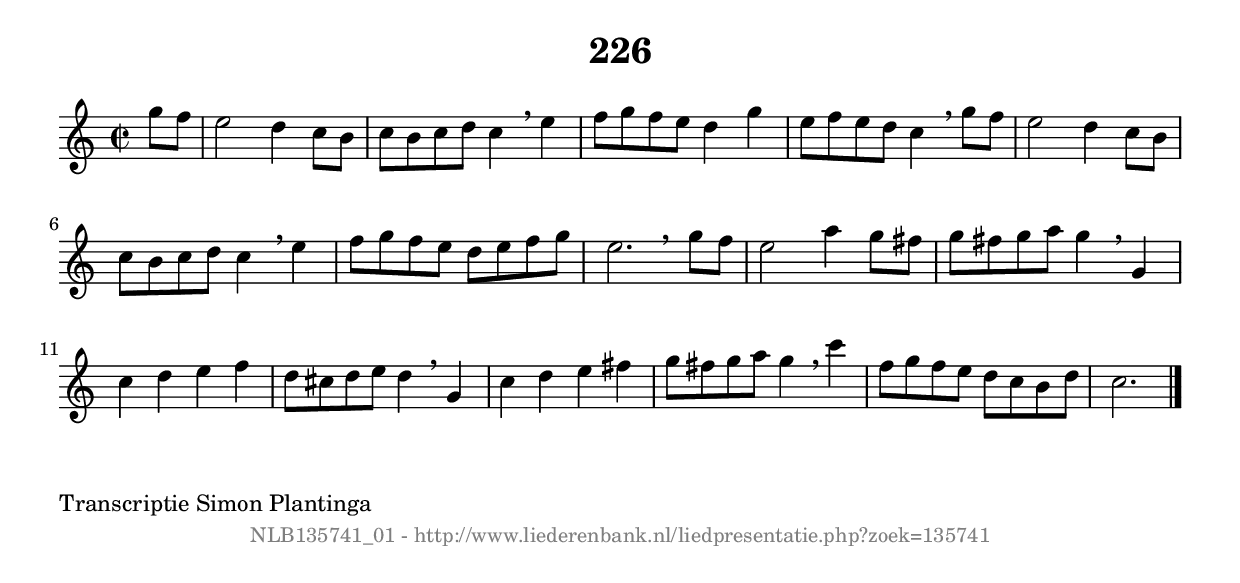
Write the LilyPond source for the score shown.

%
% produced by wce2krn 1.64 (7 June 2014)
%
\version"2.16"
#(append! paper-alist '(("long" . (cons (* 210 mm) (* 2000 mm)))))
#(set-default-paper-size "long")
sb = {\breathe}
mBreak = {\breathe }
bBreak = {\breathe }
x = {\once\override NoteHead #'style = #'cross }
gl=\glissando
itime={\override Staff.TimeSignature #'stencil = ##f }
ficta = {\once\set suggestAccidentals = ##t}
fine = {\once\override Score.RehearsalMark #'self-alignment-X = #1 \mark \markup {\italic{Fine}}}
dc = {\once\override Score.RehearsalMark #'self-alignment-X = #1 \mark \markup {\italic{D.C.}}}
dcf = {\once\override Score.RehearsalMark #'self-alignment-X = #1 \mark \markup {\italic{D.C. al Fine}}}
dcc = {\once\override Score.RehearsalMark #'self-alignment-X = #1 \mark \markup {\italic{D.C. al Coda}}}
ds = {\once\override Score.RehearsalMark #'self-alignment-X = #1 \mark \markup {\italic{D.S.}}}
dsf = {\once\override Score.RehearsalMark #'self-alignment-X = #1 \mark \markup {\italic{D.S. al Fine}}}
dsc = {\once\override Score.RehearsalMark #'self-alignment-X = #1 \mark \markup {\italic{D.S. al Coda}}}
pv = {\set Score.repeatCommands = #'((volta "1"))}
sv = {\set Score.repeatCommands = #'((volta "2"))}
tv = {\set Score.repeatCommands = #'((volta "3"))}
qv = {\set Score.repeatCommands = #'((volta "4"))}
xv = {\set Score.repeatCommands = #'((volta #f))}
\header{ tagline = ""
title = "226"
}
\score {{
\key c \major
\relative g'
{
\set melismaBusyProperties = #'()
\partial 32*8
\time 2/2
\tempo 4=120
\override Score.MetronomeMark #'transparent = ##t
\override Score.RehearsalMark #'break-visibility = #(vector #t #t #f)
g'8 f8 | e2 d4 c8 b8 | c8 b8 c8 d8 c4 \sb e4 | f8 g8 f8 e8 d4 g4 | e8 f8 e8 d8 c4 \mBreak
g'8 f8 | e2 d4 c8 b8 | c8 b8 c8 d8 c4 \sb e4 | f8 g8 f8 e8 d8 e8 f8 g8 | e2. \bar ":|:" \bBreak
g8 f8 | e2 a4 g8 fis8 | g8 fis8 g8 a8 g4 \sb g,4 | c4 d4 e4 f4 | d8 cis8 d8 e8 d4 \mBreak
g,4 | c4 d4 e4 fis4 | g8 fis8 g8 a8 g4 \sb c4 | f,8 g8 f8 e8 d8 c8 b8 d8 | c2. \bar "|."
 }}
 \midi { }
 \layout {
            indent = 0.0\cm
}
}
\markup { \wordwrap-string #" 
Transcriptie Simon Plantinga
"}
\markup { \vspace #0 } \markup { \with-color #grey \fill-line { \center-column { \smaller "NLB135741_01 - http://www.liederenbank.nl/liedpresentatie.php?zoek=135741" } } }
